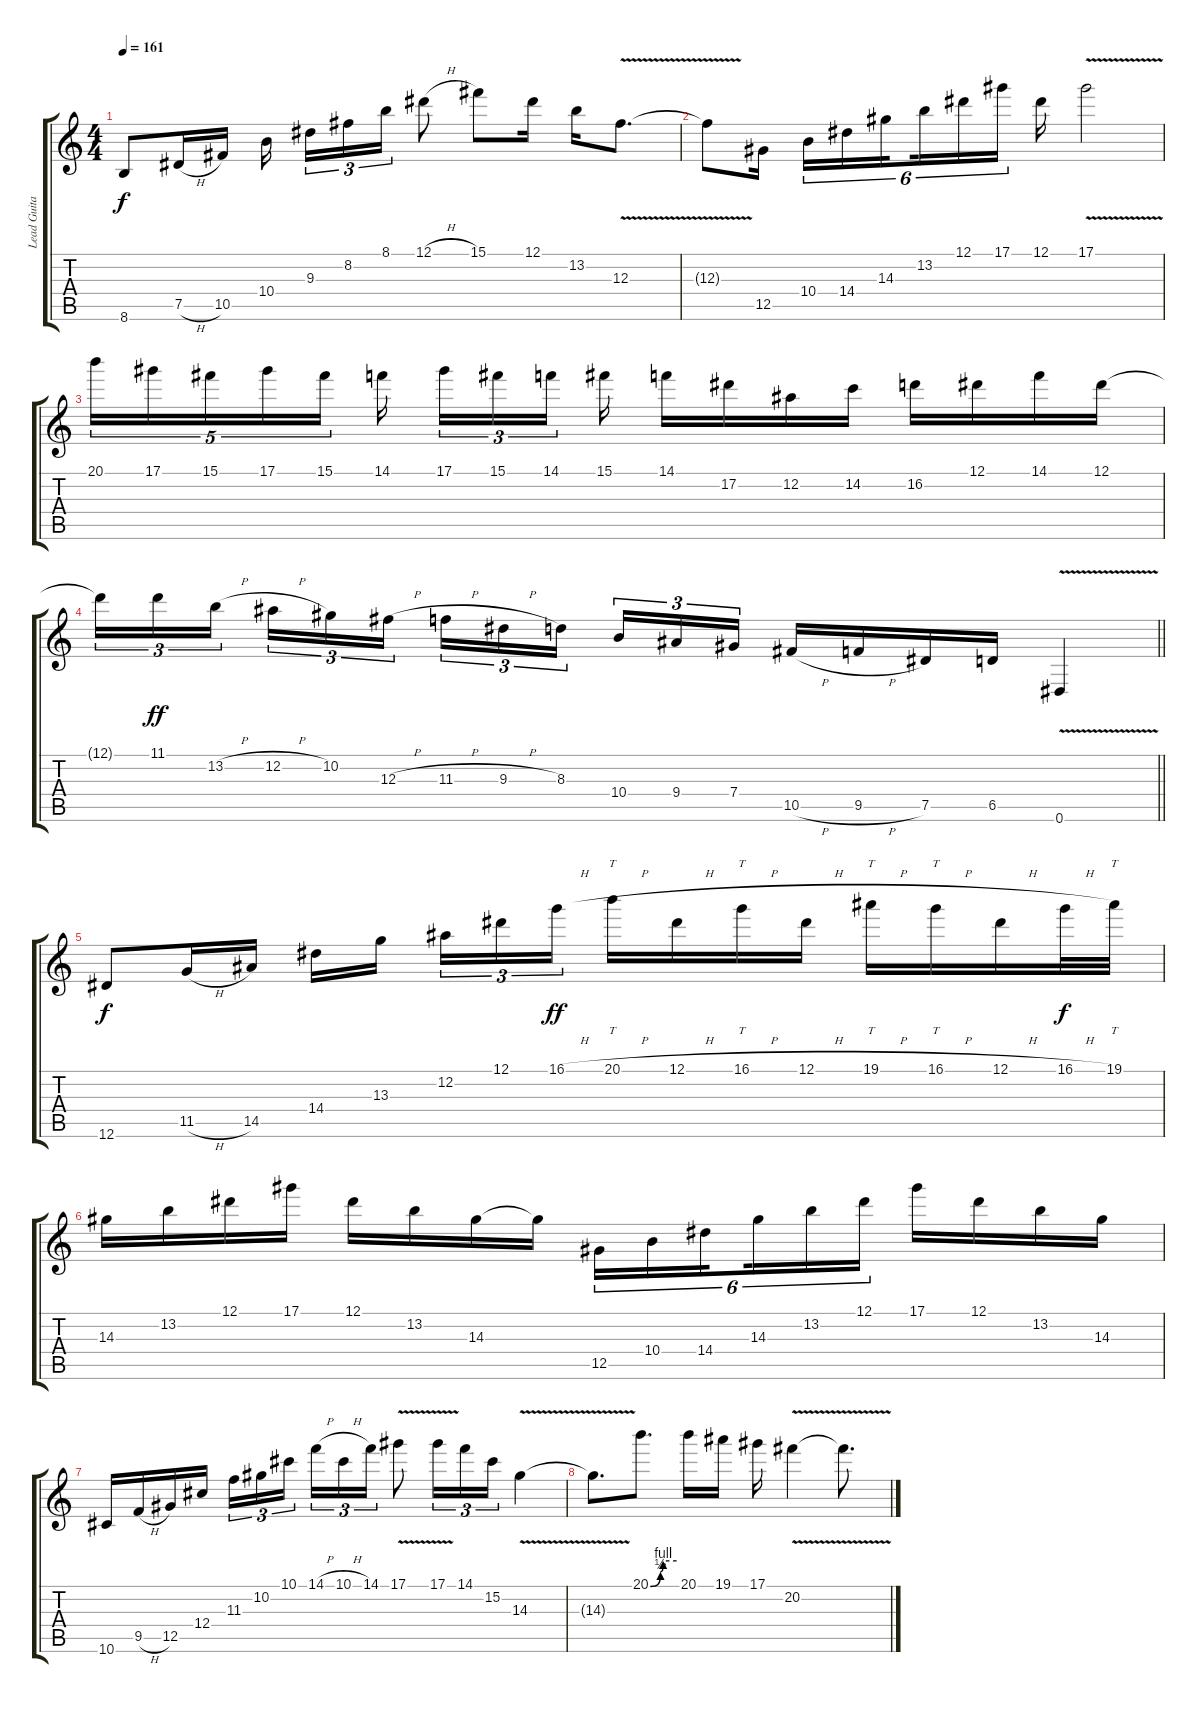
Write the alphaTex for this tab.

\track ("Lead Guitar" "Lead Guita") {instrument overdrivenguitar}
\staff {score tabs}
\tuning (Eb4 Bb3 Gb3 Db3 Ab2 Eb2) {hide}
\ts (4 4)
\tempo 161
\clef g2
\ks aminor
8.6.8{dy f} 7.5{h}.16 10.5.16 10.4.16{beam splitsecondary} 9.3.16{tu (3 2)} 8.2.16{tu (3 2)} 8.1.16{tu (3 2)} 12.1{h}.8 15.1.8 12.1.16 13.2.16 12.3{v}.8{d} |
12.3{t}.8 12.5.16{beam splitsecondary} 10.4.16{tu (6 4)} 14.4.16{tu (6 4)} 14.3.16{tu (6 4) beam splitsecondary} 13.2.16{tu (6 4)} 12.1.16{tu (6 4)} 17.1.16{tu (6 4) beam splitsecondary} 12.1.16 17.1{v}.2 |
20.1.16{tu (5 4)} 17.1.16{tu (5 4)} 15.1.16{tu (5 4)} 17.1.16{tu (5 4)} 15.1.16{tu (5 4)} 14.1.16{beam splitsecondary} 17.1.16{tu (3 2)} 15.1.16{tu (3 2)} 14.1.16{tu (3 2) beam splitsecondary} 15.1.16 14.1.16 17.2.16 12.2.16 14.2.16 16.2.16 12.1.16 14.1.16 12.1.16 |
\barLineRight lightlight
12.1{t}.16{tu (3 2)} 11.1.16{tu (3 2) dy ff} 13.2{h}.16{tu (3 2) beam splitsecondary} 12.2{h}.16{tu (3 2)} 10.2.16{tu (3 2)} 12.3{h}.16{tu (3 2)} 11.3{h}.16{tu (3 2)} 9.3{h}.16{tu (3 2)} 8.3.16{tu (3 2) beam splitsecondary} 10.4.16{tu (3 2)} 9.4.16{tu (3 2)} 7.4.16{tu (3 2)} 10.5{h}.16 9.5{h}.16 7.5.16 6.5.16 0.6{v}.4 |
\section ("" "")
\ks c
12.6.8{dy f} 11.5{h}.16 14.5.16 14.4.16 13.3.16{beam splitsecondary} 12.2.16{tu (3 2)} 12.1.16{tu (3 2)} 16.1{h}.16{tu (3 2) dy ff} 20.1{h}.16{tt} 12.1{h}.16 16.1{h}.16{tt} 12.1{h}.16 19.1{h}.16{tt} 16.1{h}.16{tt} 12.1{h}.16 16.1{h}.32{dy f} 19.1.32{tt} |
14.3.16 13.2.16 12.1.16 17.1.16 12.1.16 13.2.16 14.3.16 14.3{t}.16 12.5.16{tu (6 4)} 10.4.16{tu (6 4)} 14.4.16{tu (6 4) beam splitsecondary} 14.3.16{tu (6 4)} 13.2.16{tu (6 4)} 12.1.16{tu (6 4)} 17.1.16 12.1.16 13.2.16 14.3.16 |
10.6.16 9.5{h}.16 12.5.16 12.4.16 11.3.16{tu (3 2)} 10.2.16{tu (3 2)} 10.1.16{tu (3 2) beam splitsecondary} 14.1{h}.16{tu (3 2)} 10.1{h}.16{tu (3 2)} 14.1.16{tu (3 2)} 17.1{v}.8 17.1{v}.16{tu (3 2)} 14.1.16{tu (3 2)} 15.2.16{tu (3 2)} 14.3{v}.4 |
14.3{t}.8{d} 20.1{be (custom 0 0 23 2 29 4 60 4)}.8{d} 20.1.16 19.1.16 17.1.16 20.2{v}.4 20.2{t}.8{d}
